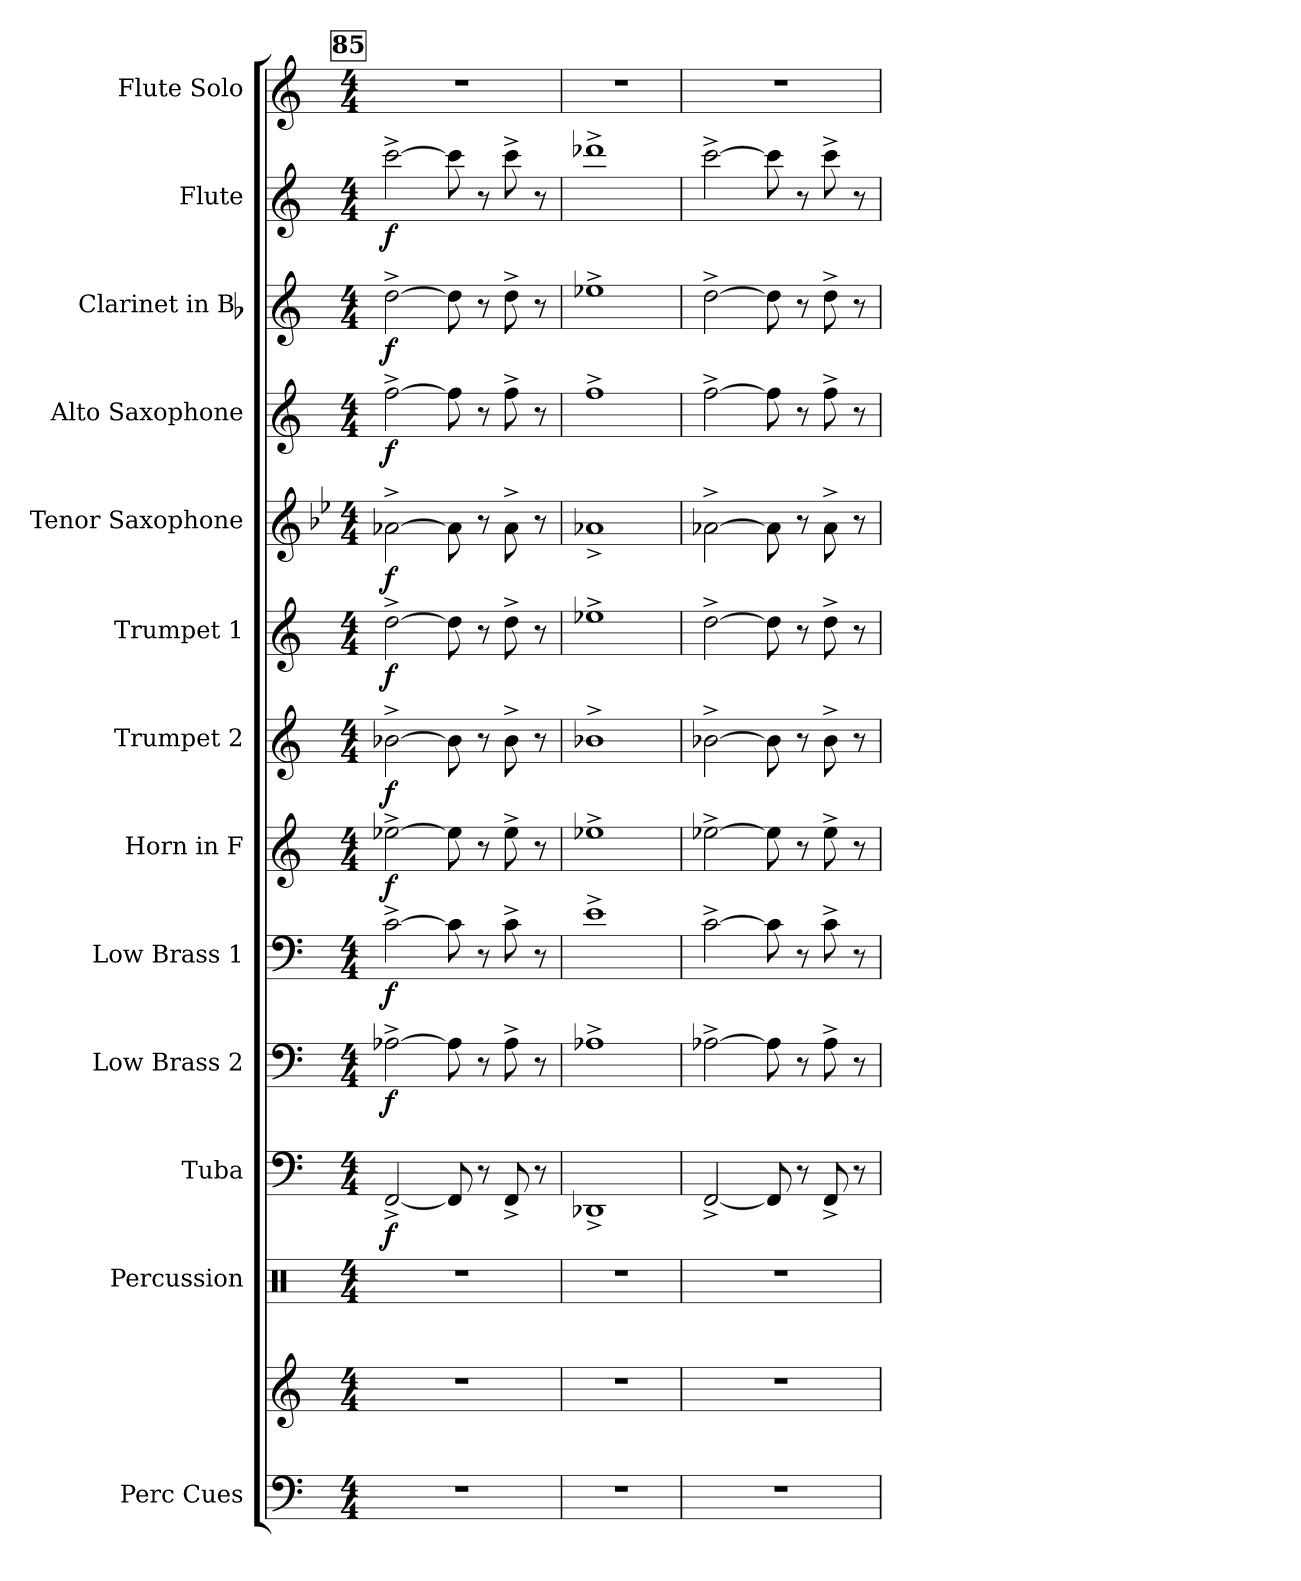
**kern	**kern	**kern	**kern	**dynam	**kern	**dynam	**kern	**dynam	**kern	**dynam	**kern	**dynam	**kern	**dynam	**kern	**dynam	**kern	**dynam	**kern	**dynam	**kern	**dynam	**kern
*part13	*part13	*part12	*part11	*part11	*part10	*part10	*part9	*part9	*part8	*part8	*part7	*part7	*part6	*part6	*part5	*part5	*part4	*part4	*part3	*part3	*part2	*part2	*part1
*staff14	*staff13	*staff12	*staff11	*staff11	*staff10	*staff10	*staff9	*staff9	*staff8	*staff8	*staff7	*staff7	*staff6	*staff6	*staff5	*staff5	*staff4	*staff4	*staff3	*staff3	*staff2	*staff2	*staff1
*I"Perc Cues	*	*I"Percussion	*I"Tuba	*	*I"Low Brass 2	*	*I"Low Brass 1	*	*I"Horn in F	*	*I"Trumpet 2	*	*I"Trumpet 1	*	*I"Tenor Saxophone	*	*I"Alto Saxophone	*	*I"Clarinet in Bb	*	*I"Flute	*	*I"Flute Solo
*I'Perc	*	*I'Perc.	*I'Tba.	*	*I'LB 2	*	*I'LB 1	*	*I'Hn.	*	*I'Tpt.	*	*I'Tpt.	*	*I'Ten. Sax.	*	*I'Alto Sax.	*	*I'Cl.	*	*I'Fl.	*	*I'Fl.
*clefF4	*clefG2	*clefX	*clefF4	*	*clefF4	*	*clefF4	*	*clefG2	*	*clefG2	*	*clefG2	*	*clefG2	*	*clefG2	*	*clefG2	*	*clefG2	*	*clefG2
*	*	*	*	*	*	*	*	*	*ITrd4c7	*	*ITrd1c2	*	*ITrd1c2	*	*ITrd8c14	*	*ITrd5c9	*	*ITrd1c2	*	*	*	*
*k[]	*k[]	*k[]	*k[]	*	*k[]	*	*k[]	*	*k[b-]	*	*k[b-e-]	*	*k[b-e-]	*	*k[b-e-]	*	*k[b-e-a-]	*	*k[b-e-]	*	*k[]	*	*k[]
*M4/4	*M4/4	*M4/4	*M4/4	*	*M4/4	*	*M4/4	*	*M4/4	*	*M4/4	*	*M4/4	*	*M4/4	*	*M4/4	*	*M4/4	*	*M4/4	*	*M4/4
!!LO:REH:place=s1:B:color=#000000:enc=box:fs=10.5701:t=85
=85	=85	=85	=85	=85	=85	=85	=85	=85	=85	=85	=85	=85	=85	=85	=85	=85	=85	=85	=85	=85	=85	=85	=85
1r	1r	1r	[2FF^i/	f	[2A-X^i\	f	[2c^i\	f	[2a-X^i\	f	[2a-X^i\	f	[2cc^i\	f	[2A-X^i\	f	[2a-^i\	f	[2cc^i\	f	[2ccc^i\	f	1r
.	.	.	8FFi/]	.	8A-i\]	.	8ci\]	.	8a-i\]	.	8a-i\]	.	8cci\]	.	8A-i\]	.	8a-i\]	.	8cci\]	.	8ccci\]	.	.
.	.	.	8r	.	8r	.	8r	.	8r	.	8r	.	8r	.	8r	.	8r	.	8r	.	8r	.	.
.	.	.	8FF^i/	.	8A-^i\	.	8c^i\	.	8a-^i\	.	8a-^i\	.	8cc^i\	.	8A-^i\	.	8a-^i\	.	8cc^i\	.	8ccc^i\	.	.
.	.	.	8r	.	8r	.	8r	.	8r	.	8r	.	8r	.	8r	.	8r	.	8r	.	8r	.	.
=86	=86	=86	=86	=86	=86	=86	=86	=86	=86	=86	=86	=86	=86	=86	=86	=86	=86	=86	=86	=86	=86	=86	=86
1r	1r	1r	1DD-X^i	.	1A-X^i	.	1e^i	.	1a-X^i	.	1a-X^i	.	1dd-X^i	.	1A-X^i	.	1a-^i	.	1dd-X^i	.	1ddd-X^i	.	1r
=87	=87	=87	=87	=87	=87	=87	=87	=87	=87	=87	=87	=87	=87	=87	=87	=87	=87	=87	=87	=87	=87	=87	=87
1r	1r	1r	[2FF^i/	.	[2A-X^i\	.	[2c^i\	.	[2a-X^i\	.	[2a-X^i\	.	[2cc^i\	.	[2A-X^i\	.	[2a-^i\	.	[2cc^i\	.	[2ccc^i\	.	1r
.	.	.	8FFi/]	.	8A-i\]	.	8ci\]	.	8a-i\]	.	8a-i\]	.	8cci\]	.	8A-i\]	.	8a-i\]	.	8cci\]	.	8ccci\]	.	.
.	.	.	8r	.	8r	.	8r	.	8r	.	8r	.	8r	.	8r	.	8r	.	8r	.	8r	.	.
.	.	.	8FF^i/	.	8A-^i\	.	8c^i\	.	8a-^i\	.	8a-^i\	.	8cc^i\	.	8A-^i\	.	8a-^i\	.	8cc^i\	.	8ccc^i\	.	.
.	.	.	8r	.	8r	.	8r	.	8r	.	8r	.	8r	.	8r	.	8r	.	8r	.	8r	.	.
=	=	=	=	=	=	=	=	=	=	=	=	=	=	=	=	=	=	=	=	=	=	=	=
*-	*-	*-	*-	*-	*-	*-	*-	*-	*-	*-	*-	*-	*-	*-	*-	*-	*-	*-	*-	*-	*-	*-	*-
